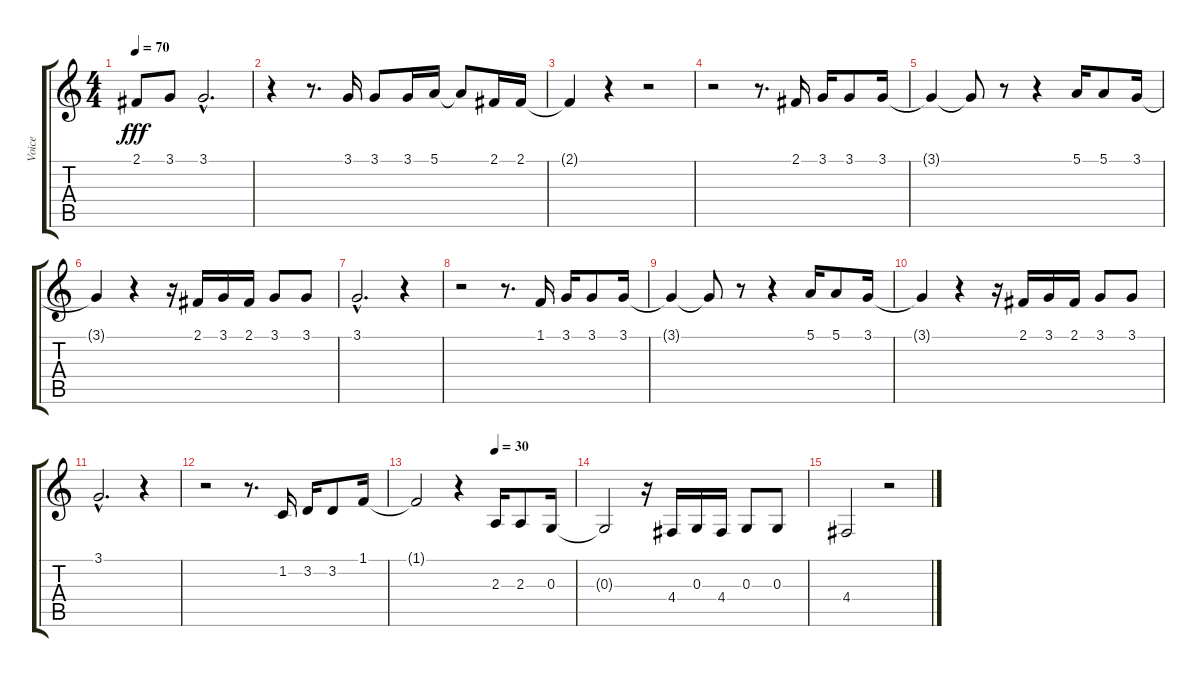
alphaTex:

\track ("Voice" "Voice") {instrument altosax}
\staff {score tabs}
\tuning (E4 B3 G3 D3 A2 E2) {hide}
\ts (4 4)
\tempo 70
\clef g2
\ks c
2.1.8{dy fff} 3.1.8 3.1{hac}.2{d} |
r.4 r.8{d} 3.1.16 3.1.8 3.1.16 5.1.16 5.1{t}.8 2.1.16 2.1.16 |
2.1{t}.4 r.4 r.2 |
r.2 r.8{d} 2.1.16 3.1.16 3.1.8 3.1.16 |
3.1{t}.4 3.1{t}.8 r.8 r.4 5.1.16 5.1.8 3.1.16 |
3.1{t}.4 r.4 r.16 2.1.16 3.1.16 2.1.16 3.1.8 3.1.8 |
3.1{hac}.2{d} r.4 |
r.2 r.8{d} 1.1.16 3.1.16 3.1.8 3.1.16 |
3.1{t}.4 3.1{t}.8 r.8 r.4 5.1.16 5.1.8 3.1.16 |
3.1{t}.4 r.4 r.16 2.1.16 3.1.16 2.1.16 3.1.8 3.1.8 |
3.1{hac}.2{d} r.4 |
r.2 r.8{d} 1.2.16 3.2.16 3.2.8 1.1.16 |
\tempo (30 0.5)
1.1{t}.2 r.4 2.3.16 2.3.8 0.3.16 |
0.3{t}.2 r.16 4.4.16 0.3.16 4.4.16 0.3.8 0.3.8 |
4.4.2 r.2
